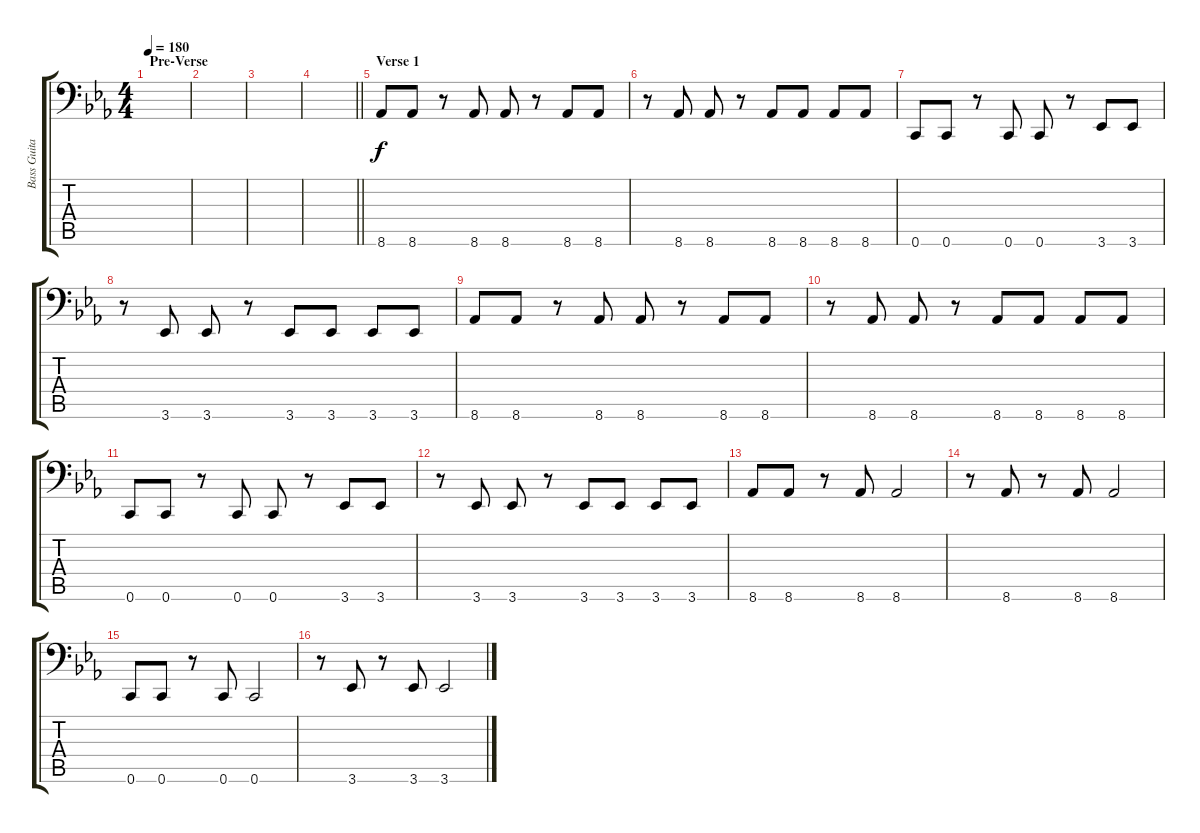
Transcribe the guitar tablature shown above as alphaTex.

\track ("Bass Guitar" "Bass Guita") {instrument electricbassfinger}
\staff {score tabs}
\tuning (D3 A2 F2 C2 G1 C1) {hide}
\ts (4 4)
\section ("" "Pre-Verse")
\tempo 180
\clef f4
\ks eb
|
|
|
\barLineRight lightlight
|
\section ("" "Verse 1")
8.6.8 8.6.8 r.8 8.6.8 8.6.8 r.8 8.6.8 8.6.8 |
r.8 8.6.8 8.6.8 r.8 8.6.8 8.6.8 8.6.8 8.6.8 |
0.6.8 0.6.8 r.8 0.6.8 0.6.8 r.8 3.6.8 3.6.8 |
r.8 3.6.8 3.6.8 r.8 3.6.8 3.6.8 3.6.8 3.6.8 |
8.6.8 8.6.8 r.8 8.6.8 8.6.8 r.8 8.6.8 8.6.8 |
r.8 8.6.8 8.6.8 r.8 8.6.8 8.6.8 8.6.8 8.6.8 |
0.6.8 0.6.8 r.8 0.6.8 0.6.8 r.8 3.6.8 3.6.8 |
r.8 3.6.8 3.6.8 r.8 3.6.8 3.6.8 3.6.8 3.6.8 |
8.6.8 8.6.8 r.8 8.6.8 8.6.2 |
r.8 8.6.8 r.8 8.6.8 8.6.2 |
0.6.8 0.6.8 r.8 0.6.8 0.6.2 |
r.8 3.6.8 r.8 3.6.8 3.6.2
